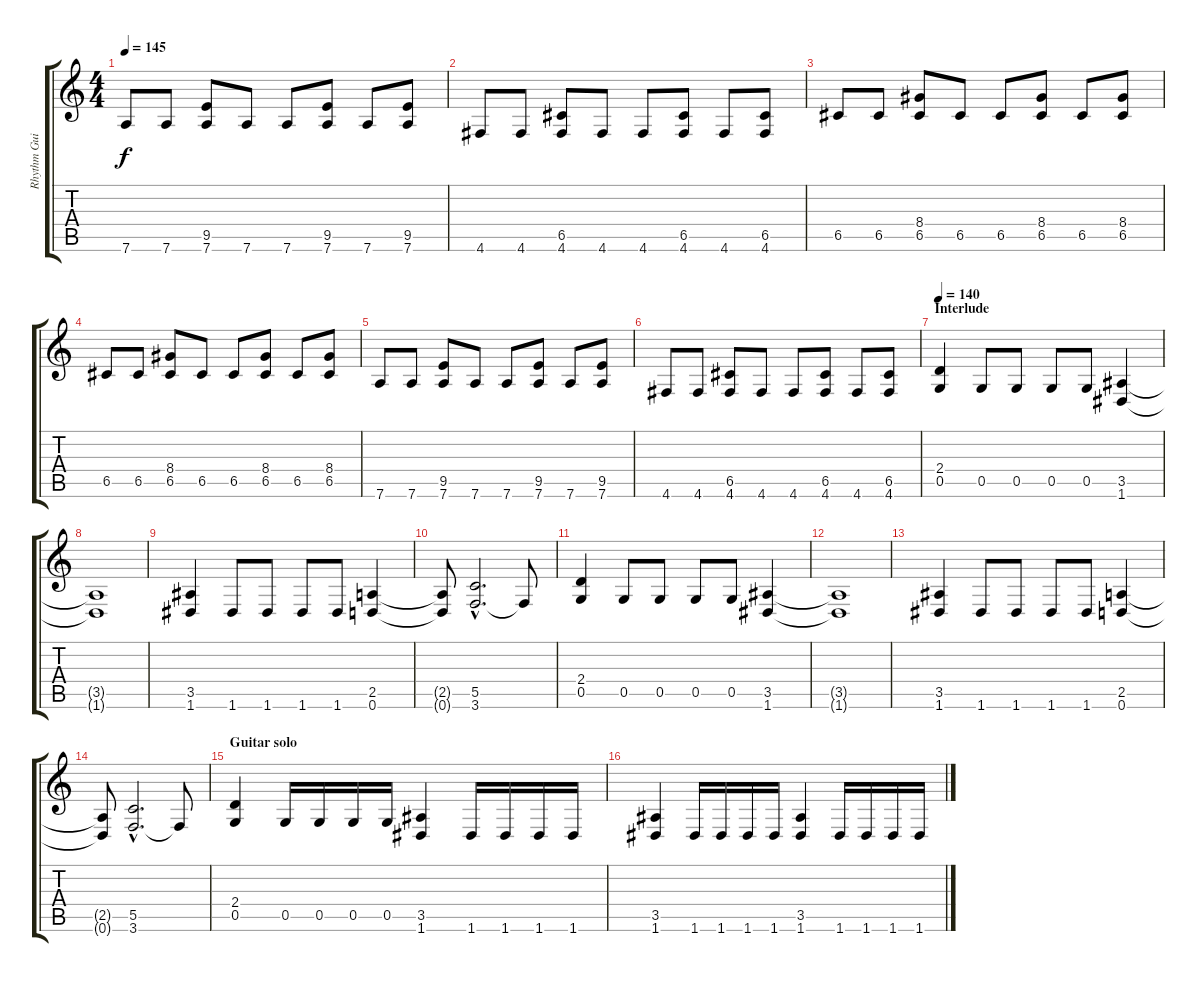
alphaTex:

\track ("Rhythm Guitar" "Rhythm Gui") {instrument overdrivenguitar}
\staff {score tabs}
\tuning (D4 A3 F3 C3 G2 D2) {hide}
\ts (4 4)
\tempo 145
\clef g2
\ks c
7.6.8{dy f} 7.6.8 (9.5 7.6).8 7.6.8 7.6.8 (9.5 7.6).8 7.6.8 (9.5 7.6).8 |
4.6.8 4.6.8 (6.5 4.6).8 4.6.8 4.6.8 (6.5 4.6).8 4.6.8 (6.5 4.6).8 |
6.5.8 6.5.8 (8.4 6.5).8 6.5.8 6.5.8 (8.4 6.5).8 6.5.8 (8.4 6.5).8 |
6.5.8 6.5.8 (8.4 6.5).8 6.5.8 6.5.8 (8.4 6.5).8 6.5.8 (8.4 6.5).8 |
7.6.8 7.6.8 (9.5 7.6).8 7.6.8 7.6.8 (9.5 7.6).8 7.6.8 (9.5 7.6).8 |
4.6.8 4.6.8 (6.5 4.6).8 4.6.8 4.6.8 (6.5 4.6).8 4.6.8 (6.5 4.6).8 |
\section ("" "Interlude")
\tempo 140
(2.4 0.5).4 0.5.8 0.5.8 0.5.8 0.5.8 (3.5 1.6).4 |
(3.5{t} 1.6{t}).1 |
(3.5 1.6).4 1.6.8 1.6.8 1.6.8 1.6.8 (2.5 0.6).4 |
(2.5{t} 0.6{t}).8 (5.5{hac} 3.6{hac}).2{d} 3.6{t}.8 |
(2.4 0.5).4 0.5.8 0.5.8 0.5.8 0.5.8 (3.5 1.6).4 |
(3.5{t} 1.6{t}).1 |
(3.5 1.6).4 1.6.8 1.6.8 1.6.8 1.6.8 (2.5 0.6).4 |
(2.5{t} 0.6{t}).8 (5.5{hac} 3.6{hac}).2{d} 3.6{t}.8 |
\section ("" "Guitar solo")
(2.4 0.5).4 0.5.16 0.5.16 0.5.16 0.5.16 (3.5 1.6).4 1.6.16 1.6.16 1.6.16 1.6.16 |
(3.5 1.6).4 1.6.16 1.6.16 1.6.16 1.6.16 (3.5 1.6).4 1.6.16 1.6.16 1.6.16 1.6.16
